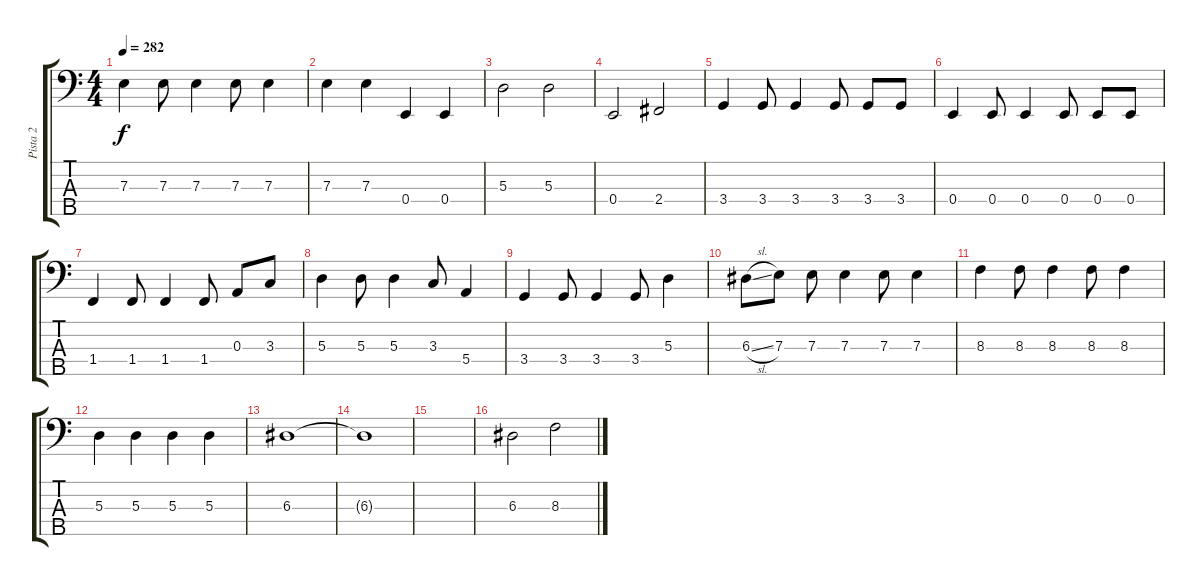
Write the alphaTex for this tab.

\track ("Pista 2" "Pista 2") {instrument electricbassfinger}
\staff {score tabs}
\tuning (G2 D2 A1 E1 B0) {hide}
\ts (4 4)
\tempo 282
\clef f4
\ks c
7.3.4{dy f} 7.3.8 7.3.4 7.3.8 7.3.4 |
7.3.4 7.3.4 0.4.4 0.4.4 |
5.3.2 5.3.2 |
0.4.2 2.4.2 |
3.4.4 3.4.8 3.4.4 3.4.8 3.4.8 3.4.8 |
0.4.4 0.4.8 0.4.4 0.4.8 0.4.8 0.4.8 |
1.4.4 1.4.8 1.4.4 1.4.8 0.3.8 3.3.8 |
5.3.4 5.3.8 5.3.4 3.3.8 5.4.4 |
3.4.4 3.4.8 3.4.4 3.4.8 5.3.4 |
6.3{sl}.8 7.3.8 7.3.8 7.3.4 7.3.8 7.3.4 |
8.3.4 8.3.8 8.3.4 8.3.8 8.3.4 |
5.3.4 5.3.4 5.3.4 5.3.4 |
6.3.1 |
6.3{t}.1 |
|
6.3.2 8.3.2
